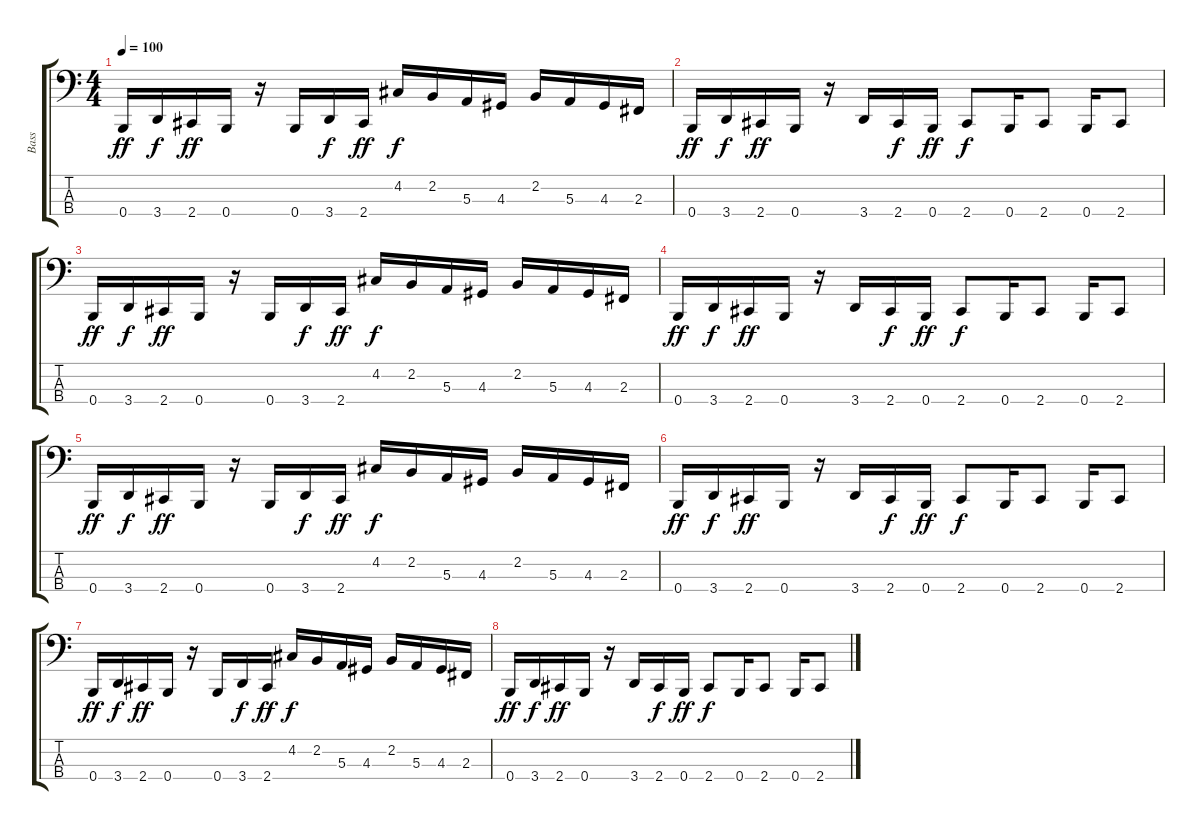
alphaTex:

\track ("Bass" "Bass") {instrument electricbasspick}
\staff {score tabs}
\tuning (D2 A1 E1 B0) {hide}
\ts (4 4)
\tempo 100
\clef f4
\ks c
0.4.16{dy ff} 3.4.16{dy f} 2.4.16{dy ff} 0.4.16 r.16 0.4.16 3.4.16{dy f} 2.4.16{dy ff} 4.2.16{dy f} 2.2.16 5.3.16 4.3.16 2.2.16 5.3.16 4.3.16 2.3.16 |
0.4.16{dy ff} 3.4.16{dy f} 2.4.16{dy ff} 0.4.16 r.16 3.4.16 2.4.16{dy f} 0.4.16{dy ff} 2.4.8{dy f} 0.4.16 2.4.8 0.4.16 2.4.8 |
0.4.16{dy ff} 3.4.16{dy f} 2.4.16{dy ff} 0.4.16 r.16 0.4.16 3.4.16{dy f} 2.4.16{dy ff} 4.2.16{dy f} 2.2.16 5.3.16 4.3.16 2.2.16 5.3.16 4.3.16 2.3.16 |
0.4.16{dy ff} 3.4.16{dy f} 2.4.16{dy ff} 0.4.16 r.16 3.4.16 2.4.16{dy f} 0.4.16{dy ff} 2.4.8{dy f} 0.4.16 2.4.8 0.4.16 2.4.8 |
0.4.16{dy ff} 3.4.16{dy f} 2.4.16{dy ff} 0.4.16 r.16 0.4.16 3.4.16{dy f} 2.4.16{dy ff} 4.2.16{dy f} 2.2.16 5.3.16 4.3.16 2.2.16 5.3.16 4.3.16 2.3.16 |
0.4.16{dy ff} 3.4.16{dy f} 2.4.16{dy ff} 0.4.16 r.16 3.4.16 2.4.16{dy f} 0.4.16{dy ff} 2.4.8{dy f} 0.4.16 2.4.8 0.4.16 2.4.8 |
0.4.16{dy ff} 3.4.16{dy f} 2.4.16{dy ff} 0.4.16 r.16 0.4.16 3.4.16{dy f} 2.4.16{dy ff} 4.2.16{dy f} 2.2.16 5.3.16 4.3.16 2.2.16 5.3.16 4.3.16 2.3.16 |
0.4.16{dy ff} 3.4.16{dy f} 2.4.16{dy ff} 0.4.16 r.16 3.4.16 2.4.16{dy f} 0.4.16{dy ff} 2.4.8{dy f} 0.4.16 2.4.8 0.4.16 2.4.8
